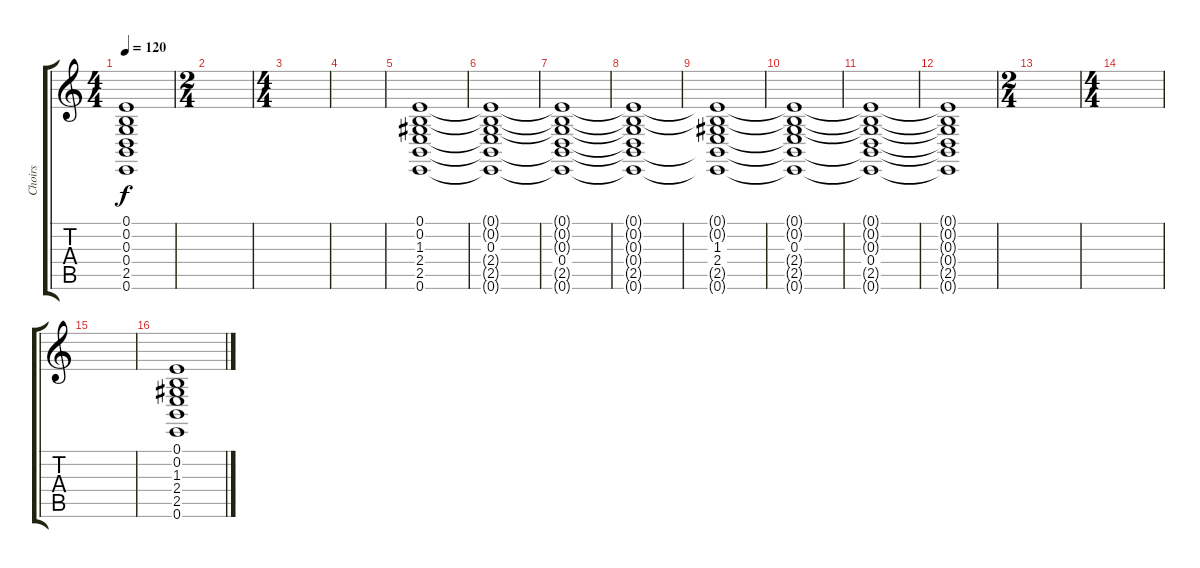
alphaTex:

\track ("Choirs" "Choirs") {instrument choiraahs}
\staff {score tabs}
\tuning (E4 B3 G3 D3 A2 E2) {hide}
\ts (4 4)
\tempo 120
\clef g2
\ks c
(0.1{t} 0.2{t} 0.3{t} 0.4{t} 2.5{t} 0.6{t}).1{dy f} |
\ts (2 4)
|
\ts (4 4)
|
|
(0.1 0.2 1.3 2.4 2.5 0.6).1 |
(0.1{t} 0.2{t} 0.3 2.4{t} 2.5{t} 0.6{t}).1 |
(0.1{t} 0.2{t} 0.3{t} 0.4 2.5{t} 0.6{t}).1 |
(0.1{t} 0.2{t} 0.3{t} 0.4{t} 2.5{t} 0.6{t}).1{volume 0} |
(0.1{t} 0.2{t} 1.3 2.4 2.5{t} 0.6{t}).1{volume 14} |
(0.1{t} 0.2{t} 0.3 2.4{t} 2.5{t} 0.6{t}).1 |
(0.1{t} 0.2{t} 0.3{t} 0.4 2.5{t} 0.6{t}).1 |
(0.1{t} 0.2{t} 0.3{t} 0.4{t} 2.5{t} 0.6{t}).1 |
\ts (2 4)
|
\ts (4 4)
|
|
(0.1 0.2 1.3 2.4 2.5 0.6).1
